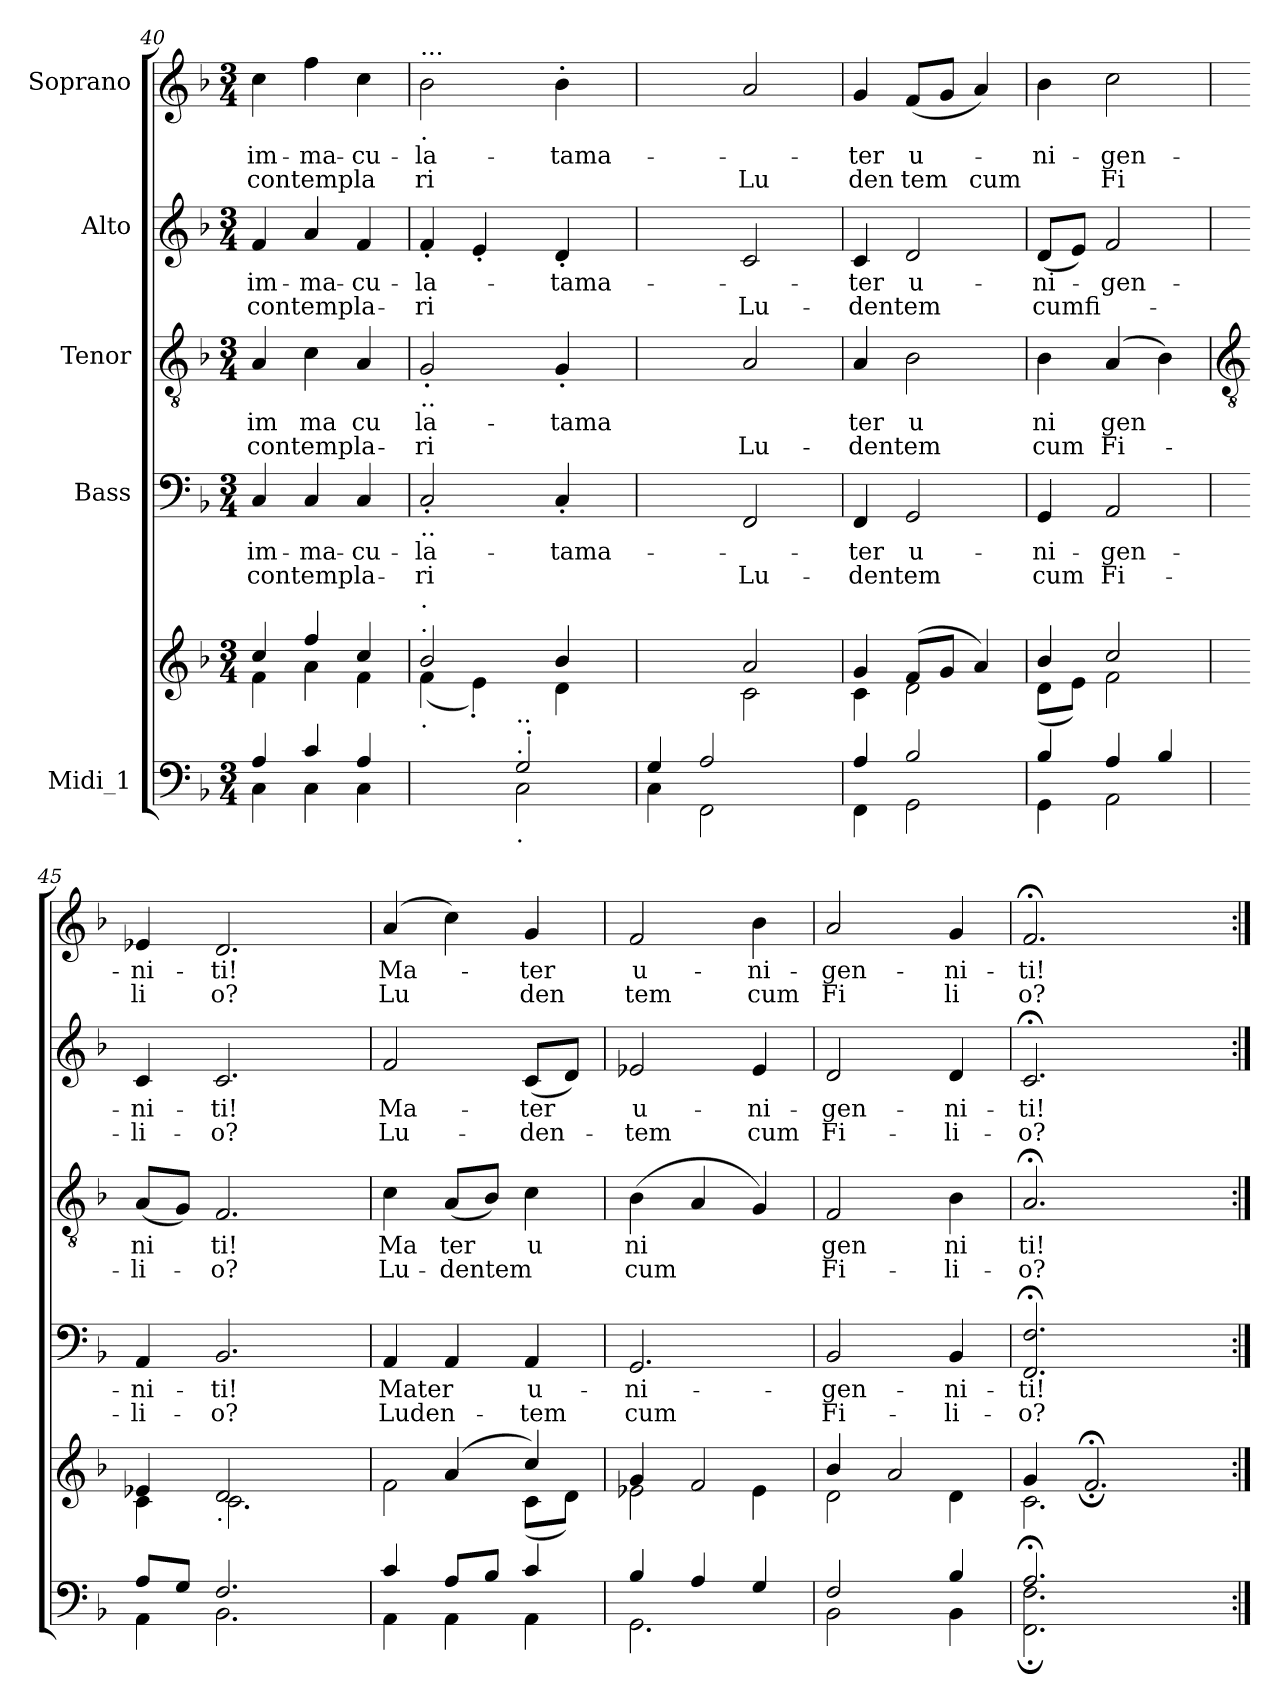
**kern	**kern	**kern	**text	**text	**kern	**text	**text	**kern	**text	**text	**kern	**text	**text
*part5	*part5	*part4	*part4	*part4	*part3	*part3	*part3	*part2	*part2	*part2	*part1	*part1	*part1
*staff6	*staff5	*staff4	*staff4	*staff4	*staff3	*staff3	*staff3	*staff2	*staff2	*staff2	*staff1	*staff1	*staff1
*I"Midi_1	*	*I"Bass	*	*	*I"Tenor	*	*	*I"Alto	*	*	*I"Soprano	*	*
*clefF4	*clefG2	*clefF4	*	*	*clefGv2	*	*	*clefG2	*	*	*clefG2	*	*
*k[b-]	*k[b-]	*k[b-]	*	*	*k[b-]	*	*	*k[b-]	*	*	*k[b-]	*	*
*F:	*F:	*F:	*	*	*F:	*	*	*F:	*	*	*F:	*	*
*M3/4	*M3/4	*M3/4	*	*	*M3/4	*	*	*M3/4	*	*	*M3/4	*	*
=40	=40	=40	=40	=40	=40	=40	=40	=40	=40	=40	=40	=40	=40
*^	*^	*	*	*	*	*	*	*	*	*	*	*	*
!	!	!	!	!	!LO:LY:b	!LO:LY:b	!	!LO:LY:b	!LO:LY:b	!	!LO:LY:b	!LO:LY:b	!	!LO:LY:b	!LO:LY:b
4A/	4C\	4cc/	4f\	4C/	im-	-contempla-	4A/	im	contempla-	4f/	im-	-contempla-	4cc\	im-	-contempla
!	!	!	!	!	!LO:LY:b	!	!	!LO:LY:b	!	!	!LO:LY:b	!	!	!LO:LY:b	!
4c/	4C\	4ff/	4a\	4C/	-ma-	.	4c\	-ma	.	4a/	-ma-	.	4ff\	ma-	.
!	!	!	!	!	!LO:LY:b	!	!	!LO:LY:b	!	!	!LO:LY:b	!	!	!LO:LY:b	!
4A/	4C\	4cc/	4f\	4C/	-cu-	.	4A/	cu	.	4f/	-cu-	.	4cc\	-cu-	.
=41	=41	=41	=41	=41	=41	=41	=41	=41	=41	=41	=41	=41	=41	=41	=41
!	!	!	!	!	!	!	!	!	!	!	!	!	!LO:TX:a:t=...	!	!
!	!	!	!	!	!	!	!	!	!	!	!	!	!LO:TX:b:t=.	!	!
!	!	!	!	!	!	!	!LO:TX:b:t=..	!	!	!	!	!	!	!	!
!	!	!	!	!LO:TX:b:t=..	!	!	!	!	!	!	!	!	!	!	!
!	!	!LO:TX:a:t=.	!	!	!	!	!	!	!	!	!	!	!	!	!
!	!	!LO:TX:b:t=.	!	!	!	!	!	!	!	!	!	!	!	!	!
!	!	!LO:TX:a:t=.	!	!	!	!	!	!	!	!	!	!	!	!	!
!	!	!	!	!	!LO:LY:b	!LO:LY:b	!	!LO:LY:b	!LO:LY:b	!	!LO:LY:b	!LO:LY:b	!	!LO:LY:b	!LO:LY:b
4ryy	4ryy	2b-/	(<4f\	2C'/	-la-	-ri	2G'/	la-	-ri	4f'/	-la-	-ri	2b-\	-la-	-ri
32ryy	32ryy	.	4e'\)	.	.	.	.	.	.	4e'/	.	.	.	.	.
32ryy	32ryy	.	.	.	.	.	.	.	.	.	.	.	.	.	.
32ryy	32ryy	.	.	.	.	.	.	.	.	.	.	.	.	.	.
!LO:TX:b:t=.	!	!	!	!	!	!	!	!	!	!	!	!	!	!	!
!LO:TX:a:t=..	!	!	!	!	!	!	!	!	!	!	!	!	!	!	!
!LO:TX:a:t=.	!	!	!	!	!	!	!	!	!	!	!	!	!	!	!
2G'/	2C\	.	.	.	.	.	.	.	.	.	.	.	.	.	.
!	!	!	!	!	!LO:LY:b	!	!	!LO:LY:b	!	!	!LO:LY:b	!	!	!LO:LY:b	!
.	.	4b-/	4d\	4C'/	tama-	.	4G'/	tama	.	4d'/	tama-	.	4b-'\	tama-	.
.	.	16.ryy	16.ryy	16.ryy	.	.	16.ryy	.	.	16.ryy	.	.	16.ryy	.	.
=42	=42	=42	=42	=42	=42	=42	=42	=42	=42	=42	=42	=42	=42	=42	=42
4G/	4C\	4ryy	4ryy	4ryy	.	.	4ryy	.	.	4ryy	.	.	4ryy	.	.
2A/	2FF\	32ryy	32ryy	32ryy	.	.	32ryy	.	.	32ryy	.	.	32ryy	.	.
.	.	32ryy	32ryy	32ryy	.	.	32ryy	.	.	32ryy	.	.	32ryy	.	.
.	.	32ryy	32ryy	32ryy	.	.	32ryy	.	.	32ryy	.	.	32ryy	.	.
!	!	!	!	!	!	!LO:LY:b	!	!	!LO:LY:b	!	!	!LO:LY:b	!	!	!LO:LY:b
.	.	2a/	2c\	2FF/	.	-Lu-	2A/	.	Lu-	2c/	.	-Lu-	2a/	.	-Lu
16.ryy	16.ryy	.	.	.	.	.	.	.	.	.	.	.	.	.	.
=43	=43	=43	=43	=43	=43	=43	=43	=43	=43	=43	=43	=43	=43	=43	=43
!	!	!	!	!	!LO:LY:b	!LO:LY:b	!	!LO:LY:b	!LO:LY:b	!	!LO:LY:b	!LO:LY:b	!	!LO:LY:b	!LO:LY:b
4A/	4FF\	4g/	4c\	4FF/	-ter	dentem	4A/	-ter	dentem	4c/	-ter	dentem	4g/	ter	den
!	!	!	!	!	!LO:LY:b	!	!	!LO:LY:b	!	!	!LO:LY:b	!	!	!LO:LY:b	!LO:LY:b
2B-/	2GG\	(>8f/L	2d\	2GG/	u-	.	2B-\	u	.	2d/	u-	.	(<8f/L	u-	-tem
.	.	8g/J	.	.	.	.	.	.	.	.	.	.	8g/J	.	.
!	!	!	!	!	!	!	!	!	!	!	!	!	!	!	!LO:LY:b
.	.	4a/)	.	.	.	.	.	.	.	.	.	.	4a/)	.	cum
=44	=44	=44	=44	=44	=44	=44	=44	=44	=44	=44	=44	=44	=44	=44	=44
!	!	!	!	!	!LO:LY:b	!LO:LY:b	!	!LO:LY:b	!LO:LY:b	!	!LO:LY:b	!LO:LY:b	!	!LO:LY:b	!
4B-/	4GG\	4b-/	(<8d\L	4GG/	-ni-	-cum	4B-\	ni	cum	(<8d/L	-ni-	-cumfi-	4b-\	ni-	.
.	.	.	8e\J)	.	.	.	.	.	.	8e/J)	.	.	.	.	.
!	!	!	!	!	!LO:LY:b	!LO:LY:b	!	!LO:LY:b	!LO:LY:b	!	!LO:LY:b	!	!	!LO:LY:b	!LO:LY:b
4A/	2AA\	2cc/	2f\	2AA/	gen-	-Fi-	(>4A/	gen	Fi-	2f/	-gen-	.	2cc\	-gen-	-Fi
4B-/	.	.	.	.	.	.	4B-\)	.	.	.	.	.	.	.	.
!!LO:LB:g=z
=45	=45	=45	=45	=45	=45	=45	=45	=45	=45	=45	=45	=45	=45	=45	=45
*	*	*	*	*	*	*	*clefGv2	*	*	*	*	*	*	*	*
!	!	!	!	!	!LO:LY:b	!LO:LY:b	!	!LO:LY:b	!LO:LY:b	!	!LO:LY:b	!LO:LY:b	!	!LO:LY:b	!LO:LY:b
8A/L	4AA\	4e-X/	4c\	4AA/	-ni-	-li-	(<8A/L	-ni	li-	4c/	-ni-	-li-	4e-X/	ni-	-li
8G/J	.	.	.	.	.	.	8G/J)	.	.	.	.	.	.	.	.
!	!	!LO:TX:b:t=.	!	!	!	!	!	!	!	!	!	!	!	!	!
!	!	!	!	!	!LO:LY:b	!LO:LY:b	!	!LO:LY:b	!LO:LY:b	!	!LO:LY:b	!LO:LY:b	!	!LO:LY:b	!LO:LY:b
2.F/	2.BB-\	2d/	2.c\	2.BB-/	-ti!	o?	2.F/	-ti!	o?	2.c/	-ti!	o?	2.d/	ti!	o?
.	.	4ryy	.	.	.	.	.	.	.	.	.	.	.	.	.
=46	=46	=46	=46	=46	=46	=46	=46	=46	=46	=46	=46	=46	=46	=46	=46
!	!	!	!	!	!LO:LY:b	!LO:LY:b	!	!LO:LY:b	!LO:LY:b	!	!LO:LY:b	!LO:LY:b	!	!LO:LY:b	!LO:LY:b
4c/	4AA\	4ryy	2f\	4AA/	Mater	Luden-	4c\	Ma	Lu-	2f/	Ma-	-Lu-	(>4a/	Ma-	-Lu
!	!	!	!	!	!	!	!	!LO:LY:b	!LO:LY:b	!	!	!	!	!	!
8A/L	4AA\	(>4a/	.	4AA/	.	.	(<8A/L	-ter	dentem	.	.	.	4cc\)	.	.
8B-/J	.	.	.	.	.	.	8B-/J)	.	.	.	.	.	.	.	.
!	!	!	!	!	!LO:LY:b	!LO:LY:b	!	!LO:LY:b	!	!	!LO:LY:b	!LO:LY:b	!	!LO:LY:b	!LO:LY:b
4c/	4AA\	4cc/)	(<8c\L	4AA/	-u-	-tem	4c\	u	.	(<8c/L	-ter	den-	4g/	ter	den
.	.	.	8d\J)	.	.	.	.	.	.	8d/J)	.	.	.	.	.
=47	=47	=47	=47	=47	=47	=47	=47	=47	=47	=47	=47	=47	=47	=47	=47
!	!	!	!	!	!LO:LY:b	!LO:LY:b	!	!LO:LY:b	!LO:LY:b	!	!LO:LY:b	!LO:LY:b	!	!LO:LY:b	!LO:LY:b
4B-/	2.GG\	4g/	2e-X\	2.GG/	ni-	-cum	(<4B-\	ni	cum	2e-X/	-u-	-tem	2f/	u-	-tem
4A/	.	2f/	.	.	.	.	4A/	.	.	.	.	.	.	.	.
!	!	!	!	!	!	!	!	!	!	!	!LO:LY:b	!LO:LY:b	!	!LO:LY:b	!LO:LY:b
4G/	.	.	4e-\	.	.	.	4G/)	.	.	4e-/	ni-	-cum	4b-\	ni-	-cum
=48	=48	=48	=48	=48	=48	=48	=48	=48	=48	=48	=48	=48	=48	=48	=48
!	!	!	!	!	!LO:LY:b	!LO:LY:b	!	!LO:LY:b	!LO:LY:b	!	!LO:LY:b	!LO:LY:b	!	!LO:LY:b	!LO:LY:b
2F/	2BB-\	4b-/	2d\	2BB-/	gen-	-Fi-	2F/	gen	Fi-	2d/	gen-	-Fi-	2a/	gen-	-Fi
.	.	2a/	.	.	.	.	.	.	.	.	.	.	.	.	.
!	!	!	!	!	!LO:LY:b	!LO:LY:b	!	!LO:LY:b	!LO:LY:b	!	!LO:LY:b	!LO:LY:b	!	!LO:LY:b	!LO:LY:b
4B-/	4BB-\	.	4d\	4BB-/	-ni-	-li-	4B-\	-ni	li-	4d/	-ni-	-li-	4g/	ni-	-li
=49	=49	=49	=49	=49	=49	=49	=49	=49	=49	=49	=49	=49	=49	=49	=49
!	!	!	!	!	!LO:LY:b	!LO:LY:b	!	!LO:LY:b	!LO:LY:b	!	!LO:LY:b	!LO:LY:b	!	!LO:LY:b	!LO:LY:b
2.A;;</	2.FF\ 2.F\	4g/	2.c\	2.FF/;< 2.F/;<	-ti!	o?	2.A;</	-ti!	o?	2.c;</	-ti!	o?	2.f;</	ti!	o?
.	.	2.f;;</	.	.	.	.	.	.	.	.	.	.	.	.	.
4ryy	4ryy	.	4ryy	4ryy	.	.	4ryy	.	.	4ryy	.	.	4ryy	.	.
*v	*v	*	*	*	*	*	*	*	*	*	*	*	*	*	*
*	*v	*v	*	*	*	*	*	*	*	*	*	*	*	*
=:|!	=:|!	=:|!	=:|!	=:|!	=:|!	=:|!	=:|!	=:|!	=:|!	=:|!	=:|!	=:|!	=:|!
*-	*-	*-	*-	*-	*-	*-	*-	*-	*-	*-	*-	*-	*-
